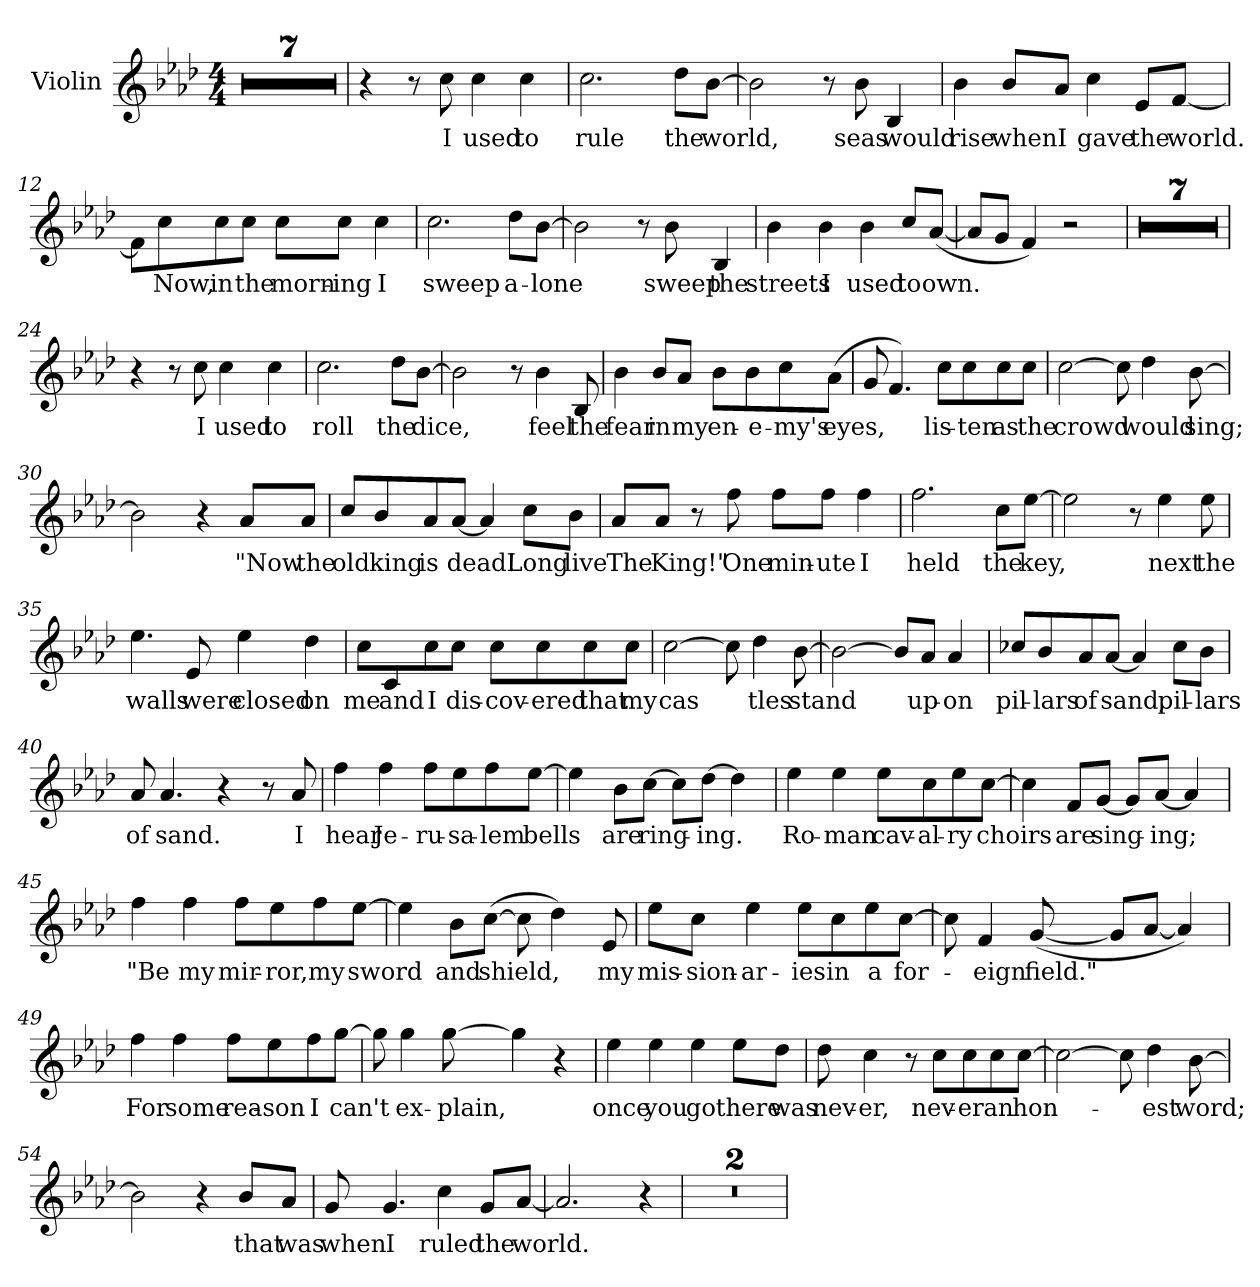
**kern	**text
*part1	*part1
*staff1	*staff1
*I"Violin	*
*I'Vln	*
*clefG2	*
*k[b-e-a-d-]	*
*A-:	*
*M4/4	*
=1	=1
1r	.
=2	=2
1r	.
=3	=3
1r	.
=4	=4
1r	.
!!LO:LB:g=z
=5	=5
1r	.
=6	=6
1r	.
=7	=7
1r	.
=8	=8
4r	.
8r	.
8cc\	I
4cc\	used
4cc\	to
!!LO:LB:g=z
=9	=9
2.cc\	rule
8dd-\L	the
[8b-\J	world,
=10	=10
2b-\]	.
8r	.
8b-\	seas
4B-/	would
=11	=11
4b-\	rise
8b-\L	when
8a-/J	I
4cc\	gave
8e-/L	the
[8f/J	world.
=12	=12
8f/L]	.
8cc\	Now,
8cc\	in
8cc\J	the
8cc\L	morn-
8cc\J	-ing
4cc\	I
!!LO:LB:g=z
=13	=13
2.cc\	sweep
8dd-\L	a-
[8b-\J	-lone
=14	=14
2b-\]	.
8r	.
8b-\	sweep
4B-/	the
=15	=15
4b-\	streets
4b-\	I
4b-\	used
8cc\L	to
([8a-/J	own.
=16	=16
8a-/L]	.
8g/J	.
4f/)	.
2r	.
!!LO:LB:g=z
=17	=17
1r	.
=18	=18
1r	.
=19	=19
1r	.
=20	=20
1r	.
!!LO:LB:g=z
=21	=21
1r	.
=22	=22
1r	.
=23	=23
1r	.
=24	=24
4r	.
8r	.
8cc\	I
4cc\	used
4cc\	to
!!LO:LB:g=z
=25	=25
2.cc\	roll
8dd-\L	the
[8b-\J	dice,
=26	=26
2b-\]	.
8r	.
4b-\	feel
8B-/	the
=27	=27
4b-\	fear
8b-\L	in
8a-/J	my
8b-\L	en-
8b-\	-e-
8cc\	-my's
(8a-/J	eyes,
=28	=28
8g/	.
4.f/)	.
8cc\L	lis-
8cc\	-ten
8cc\	as
8cc\J	the
!!LO:LB:g=z
=29	=29
[2cc\	crowd
8cc\]	.
4dd-\	would
[8b-\	sing;
=30	=30
2b-\]	.
4r	.
8a-/L	"Now
8a-/J	the
=31	=31
8cc\L	old
8b-\	king
8a-/	is
[8a-/J	dead!
4a-/]	.
8cc\L	Long
8b-\J	live
=32	=32
8a-/L	The
8a-/J	King!"
8r	.
8ff\	One
8ff\L	min-
8ff\J	-ute
4ff\	I
!!LO:LB:g=z
=33	=33
2.ff\	held
8cc\L	the
[8ee-\J	key,
=34	=34
2ee-\]	.
8r	.
4ee-\	next
8ee-\	the
=35	=35
4.ee-\	walls
8e-/	were
4ee-\	closed
4dd-\	on
=36	=36
8cc\L	me
8c/	and
8cc\	I
8cc\J	dis-
8cc\L	-cov-
8cc\	-ered
8cc\	that
8cc\J	my
!!LO:LB:g=z
=37	=37
[2cc\	cas-
8cc\]	-
4dd-\	tles
[8b-\	stand
=38	=38
2b-\_	.
8b-\L]	.
8a-/J	up-
4a-/	-on
=39	=39
8cc-X\L	pil-
8b-\	-lars
8a-/	of
[8a-/J	sand,
4a-/]	.
8cc-\L	pil-
8b-\J	-lars
=40	=40
8a-/	of
4.a-/	sand.
4r	.
8r	.
8a-/	I
!!LO:LB:g=z
=41	=41
4ff\	hear
4ff\	Je-
8ff\L	-ru-
8ee-\	-sa-
8ff\	-lem
[8ee-\J	bells
=42	=42
4ee-\]	.
8b-\L	are
[8cc\J	ring-
8cc\L]	.
[8dd-\J	-ing.
4dd-\]	.
=43	=43
4ee-\	Ro-
4ee-\	-man
8ee-\L	cav-
8cc\	-al-
8ee-\	-ry
[8cc\J	choirs
=44	=44
4cc\]	.
8f/L	are
[8g/J	sing-
8g/L]	.
[8a-/J	-ing;
4a-/]	.
!!LO:LB:g=z
=45	=45
4ff\	"Be
4ff\	my
8ff\L	mir-
8ee-\	-ror,
8ff\	my
[8ee-\J	sword
=46	=46
4ee-\]	.
8b-\L	and
([8cc\J	shield,
8cc\]	.
4dd-\)	.
8e-/	my
=47	=47
8ee-\L	mis-
8cc\J	-sion-
4ee-\	-ar-
8ee-\L	-ies
8cc\	in
8ee-\	a
[8cc\J	for-
=48	=48
8cc\]	.
4f/	-eign
([8g/	field."
8g/L]	.
[8a-/J	.
4a-/])	.
!!LO:LB:g=z
=49	=49
4ff\	For
4ff\	some
8ff\L	rea-
8ee-\	-son
8ff\	I
[8gg\J	can't
=50	=50
8gg\]	.
4gg\	ex-
[8gg\	-plain,
4gg\]	.
4r	.
=51	=51
4ee-\	once
4ee-\	you
4ee-\	go
8ee-\L	there
8dd-\J	was
=52	=52
8dd-\	nev-
4cc\	-er,
8r	.
8cc\L	nev-
8cc\	-er
8cc\	an
[8cc\J	hon-
!!LO:LB:g=z
=53	=53
2cc\_	.
8cc\]	.
4dd-\	-est
[8b-\	word;
=54	=54
2b-\]	.
4r	.
8b-\L	that
8a-/J	was
=55	=55
8g/	when
4.g/	I
4cc\	ruled
8g/L	the
[8a-/J	world.
=56	=56
2.a-/]	.
4r	.
!!LO:LB:g=z
=57	=57
1r	.
=58	=58
1r	.
=	=
*-	*-
